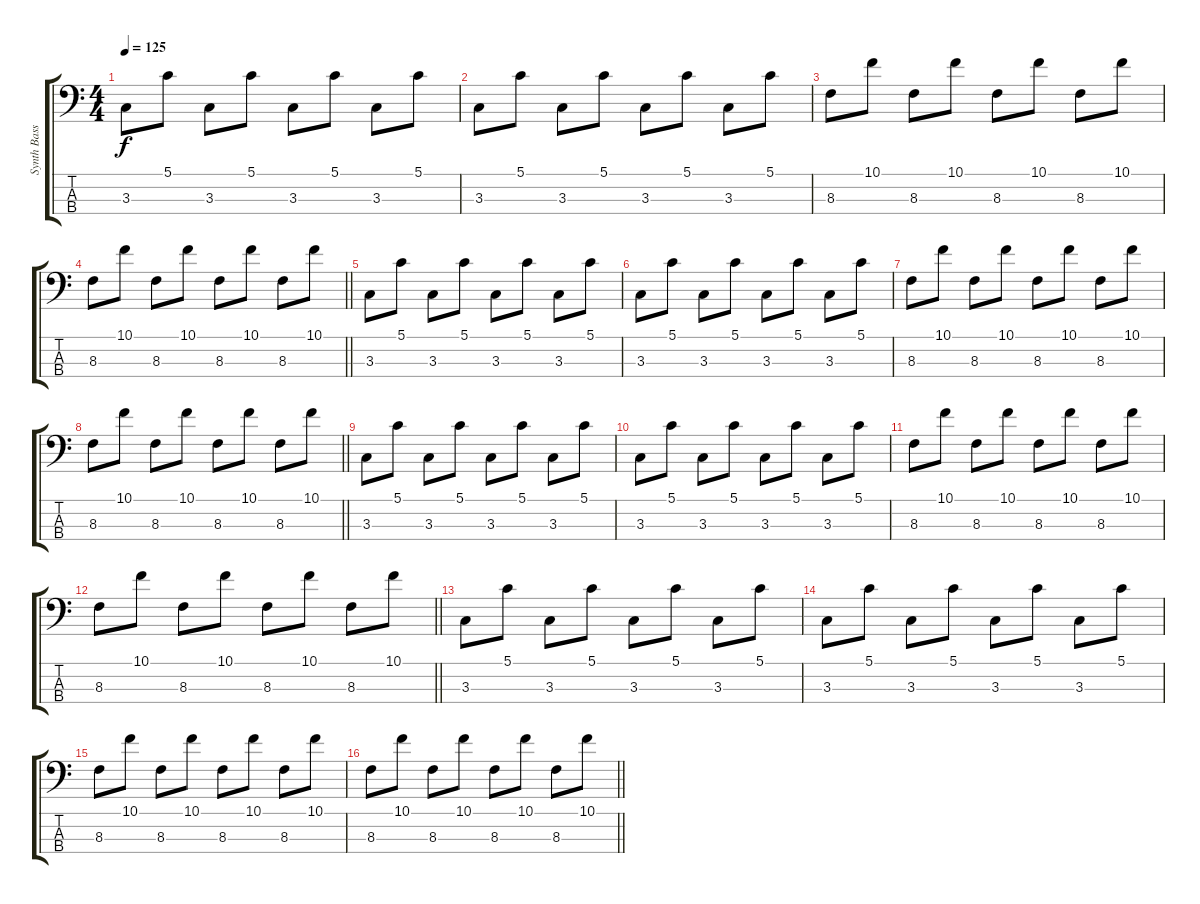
\track ("Synth Bass (Gillian Gilbert)" "Synth Bass") {instrument synthbass1}
\staff {score tabs}
\tuning (G2 D2 A1 E1) {hide}
\ts (4 4)
\tempo 125
\clef f4
\ks c
3.3.8{dy f} 5.1.8 3.3.8 5.1.8 3.3.8 5.1.8 3.3.8 5.1.8 |
3.3.8 5.1.8 3.3.8 5.1.8 3.3.8 5.1.8 3.3.8 5.1.8 |
8.3.8 10.1.8 8.3.8 10.1.8 8.3.8 10.1.8 8.3.8 10.1.8 |
\barLineRight lightlight
8.3.8 10.1.8 8.3.8 10.1.8 8.3.8 10.1.8 8.3.8 10.1.8 |
3.3.8 5.1.8 3.3.8 5.1.8 3.3.8 5.1.8 3.3.8 5.1.8 |
3.3.8 5.1.8 3.3.8 5.1.8 3.3.8 5.1.8 3.3.8 5.1.8 |
8.3.8 10.1.8 8.3.8 10.1.8 8.3.8 10.1.8 8.3.8 10.1.8 |
\barLineRight lightlight
8.3.8 10.1.8 8.3.8 10.1.8 8.3.8 10.1.8 8.3.8 10.1.8 |
3.3.8 5.1.8 3.3.8 5.1.8 3.3.8 5.1.8 3.3.8 5.1.8 |
3.3.8 5.1.8 3.3.8 5.1.8 3.3.8 5.1.8 3.3.8 5.1.8 |
8.3.8 10.1.8 8.3.8 10.1.8 8.3.8 10.1.8 8.3.8 10.1.8 |
\barLineRight lightlight
8.3.8 10.1.8 8.3.8 10.1.8 8.3.8 10.1.8 8.3.8 10.1.8 |
3.3.8 5.1.8 3.3.8 5.1.8 3.3.8 5.1.8 3.3.8 5.1.8 |
3.3.8 5.1.8 3.3.8 5.1.8 3.3.8 5.1.8 3.3.8 5.1.8 |
8.3.8 10.1.8 8.3.8 10.1.8 8.3.8 10.1.8 8.3.8 10.1.8 |
\barLineRight lightlight
8.3.8 10.1.8 8.3.8 10.1.8 8.3.8 10.1.8 8.3.8 10.1.8
